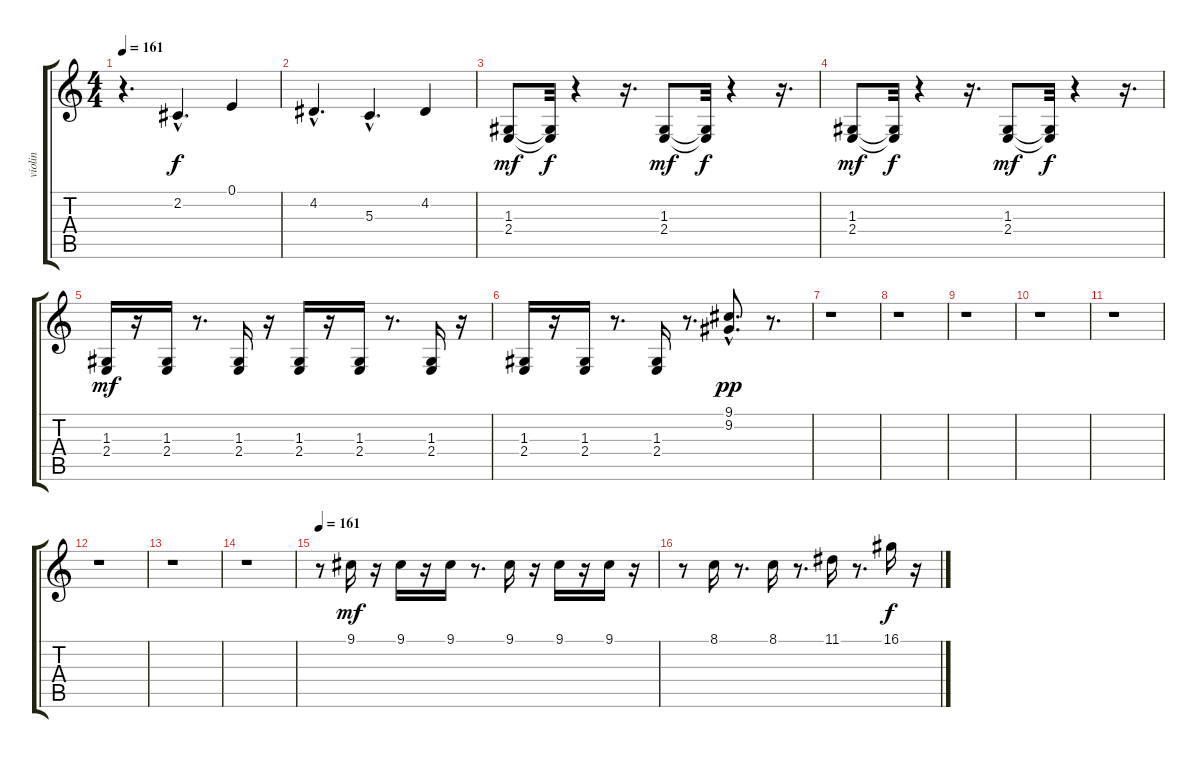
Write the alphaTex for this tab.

\track ("violin" "violin") {instrument violin}
\staff {score tabs}
\tuning (E4 B3 G3 D3 A2 E2) {hide}
\ts (4 4)
\tempo 161
\clef g2
\ks c
r.4{d dy f} 2.2{hac}.4{d} 0.1.4 |
4.2{hac}.4{d} 5.3{hac}.4{d} 4.2.4 |
(1.3 2.4).8{dy mf} (1.3{t} 2.4{t}).32{dy f} r.4 r.16{d} (1.3 2.4).8{dy mf} (1.3{t} 2.4{t}).32{dy f} r.4 r.16{d} |
(1.3 2.4).8{dy mf} (1.3{t} 2.4{t}).32{dy f} r.4 r.16{d} (1.3 2.4).8{dy mf} (1.3{t} 2.4{t}).32{dy f} r.4 r.16{d} |
(1.3 2.4).16{dy mf} r.16 (1.3 2.4).16 r.8{d} (1.3 2.4).16 r.16 (1.3 2.4).16 r.16 (1.3 2.4).16 r.8{d} (1.3 2.4).16 r.16 |
(1.3 2.4).16 r.16 (1.3 2.4).16 r.8{d} (1.3 2.4).16 r.8{d} (9.1{hac} 9.2{hac}).8{d dy pp} r.8{d} |
r.1 |
r.1 |
r.1 |
r.1 |
r.1 |
r.1 |
r.1 |
r.1 |
\tempo 161
r.8 9.1.16{dy mf balance 12} r.16 9.1.16 r.16 9.1.16 r.8{d} 9.1.16 r.16 9.1.16 r.16 9.1.16 r.16 |
r.8 8.1.16 r.8{d} 8.1.16 r.8{d} 11.1.16 r.8{d} 16.1.16{dy f} r.16
